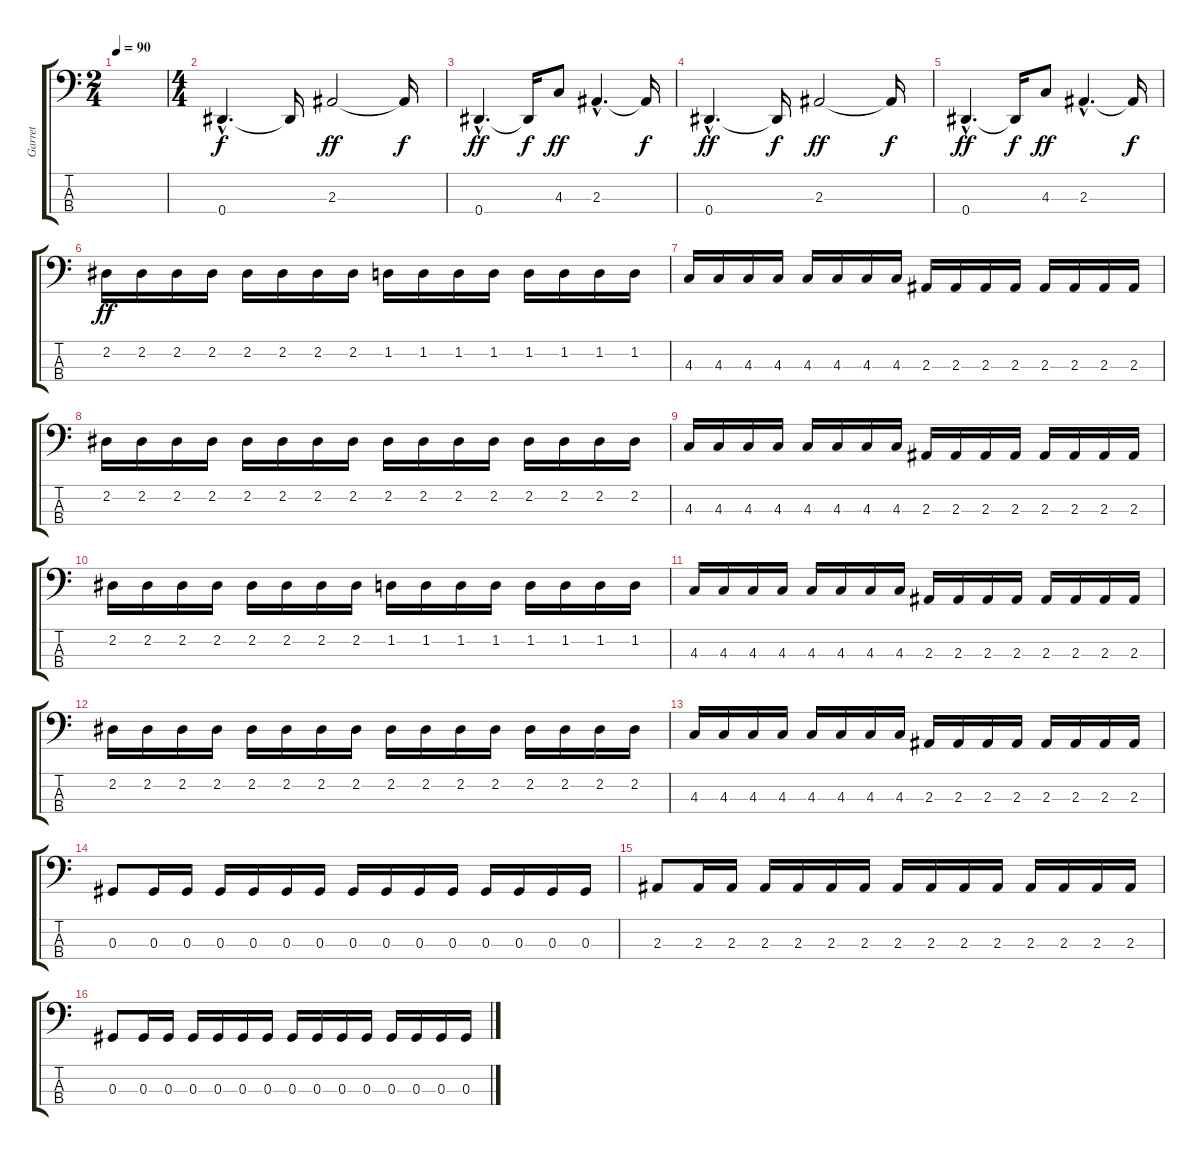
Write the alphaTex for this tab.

\track ("Garret" "Garret") {instrument electricbasspick}
\staff {score tabs}
\tuning (Gb2 Db2 Ab1 Eb1) {hide}
\ts (2 4)
\tempo 90
\clef f4
\ks c
|
\ts (4 4)
0.4{hac}.4{d} 0.4{t}.16{dy f} 2.3.2{dy ff} 2.3{t}.16{dy f} |
0.4{hac}.4{d dy ff} 0.4{t}.16{dy f} 4.3.8{dy ff} 2.3{hac}.4{d} 2.3{t}.16{dy f} |
0.4{hac}.4{d dy ff} 0.4{t}.16{dy f} 2.3.2{dy ff} 2.3{t}.16{dy f} |
0.4{hac}.4{d dy ff} 0.4{t}.16{dy f} 4.3.8{dy ff} 2.3{hac}.4{d} 2.3{t}.16{dy f} |
2.2.16{dy ff} 2.2.16 2.2.16 2.2.16 2.2.16 2.2.16 2.2.16 2.2.16 1.2.16 1.2.16 1.2.16 1.2.16 1.2.16 1.2.16 1.2.16 1.2.16 |
4.3.16 4.3.16 4.3.16 4.3.16 4.3.16 4.3.16 4.3.16 4.3.16 2.3.16 2.3.16 2.3.16 2.3.16 2.3.16 2.3.16 2.3.16 2.3.16 |
2.2.16 2.2.16 2.2.16 2.2.16 2.2.16 2.2.16 2.2.16 2.2.16 2.2.16 2.2.16 2.2.16 2.2.16 2.2.16 2.2.16 2.2.16 2.2.16 |
4.3.16 4.3.16 4.3.16 4.3.16 4.3.16 4.3.16 4.3.16 4.3.16 2.3.16 2.3.16 2.3.16 2.3.16 2.3.16 2.3.16 2.3.16 2.3.16 |
2.2.16 2.2.16 2.2.16 2.2.16 2.2.16 2.2.16 2.2.16 2.2.16 1.2.16 1.2.16 1.2.16 1.2.16 1.2.16 1.2.16 1.2.16 1.2.16 |
4.3.16 4.3.16 4.3.16 4.3.16 4.3.16 4.3.16 4.3.16 4.3.16 2.3.16 2.3.16 2.3.16 2.3.16 2.3.16 2.3.16 2.3.16 2.3.16 |
2.2.16 2.2.16 2.2.16 2.2.16 2.2.16 2.2.16 2.2.16 2.2.16 2.2.16 2.2.16 2.2.16 2.2.16 2.2.16 2.2.16 2.2.16 2.2.16 |
4.3.16 4.3.16 4.3.16 4.3.16 4.3.16 4.3.16 4.3.16 4.3.16 2.3.16 2.3.16 2.3.16 2.3.16 2.3.16 2.3.16 2.3.16 2.3.16 |
0.3.8 0.3.16 0.3.16 0.3.16 0.3.16 0.3.16 0.3.16 0.3.16 0.3.16 0.3.16 0.3.16 0.3.16 0.3.16 0.3.16 0.3.16 |
2.3.8 2.3.16 2.3.16 2.3.16 2.3.16 2.3.16 2.3.16 2.3.16 2.3.16 2.3.16 2.3.16 2.3.16 2.3.16 2.3.16 2.3.16 |
0.3.8 0.3.16 0.3.16 0.3.16 0.3.16 0.3.16 0.3.16 0.3.16 0.3.16 0.3.16 0.3.16 0.3.16 0.3.16 0.3.16 0.3.16
